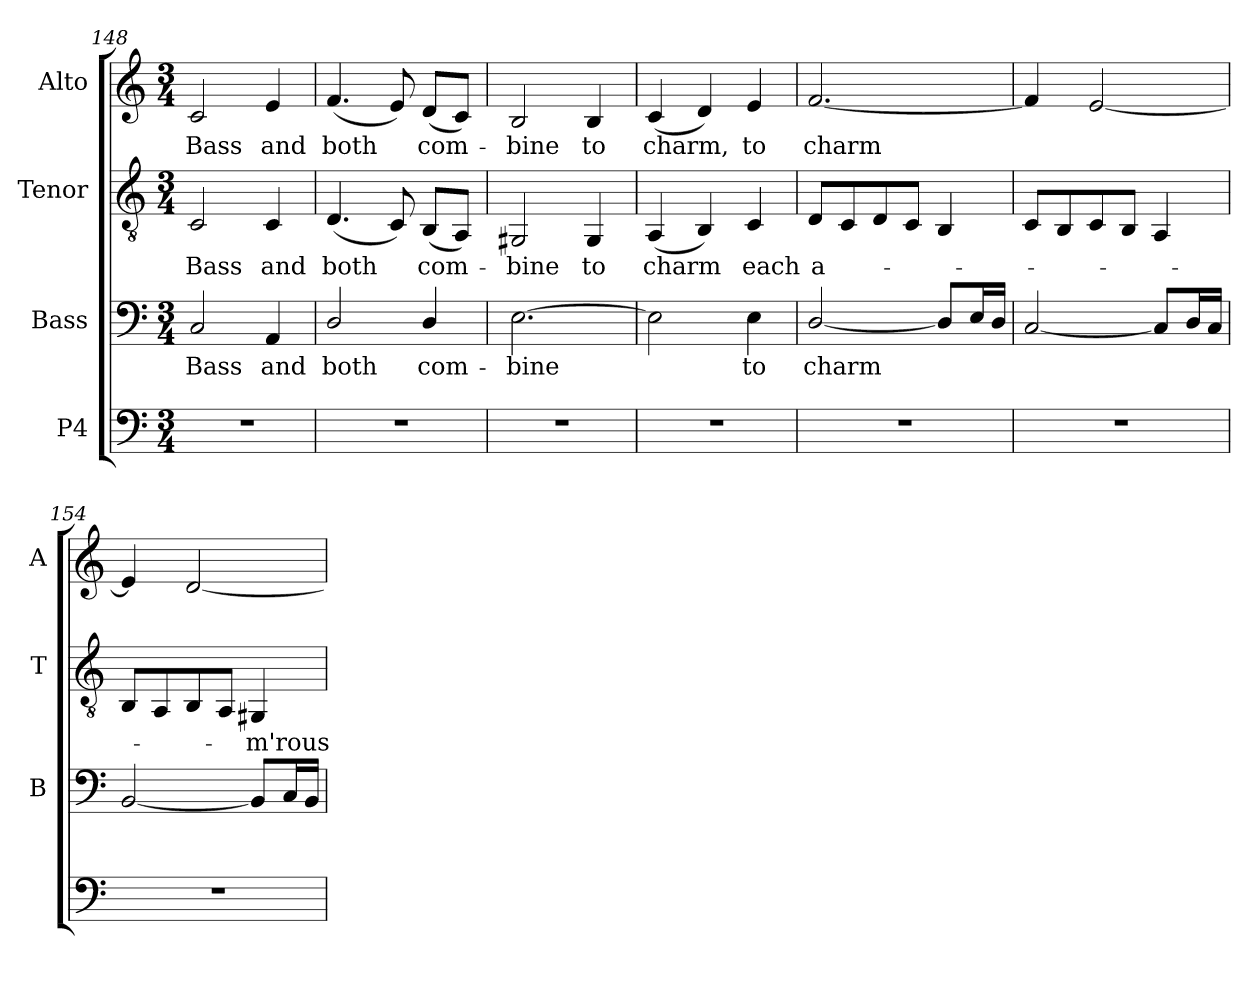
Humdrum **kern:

**kern	**kern	**text	**kern	**text	**kern	**text
*part4	*part3	*part3	*part2	*part2	*part1	*part1
*staff4	*staff3	*staff3	*staff2	*staff2	*staff1	*staff1
*I"P4	*I"Bass	*	*I"Tenor	*	*I"Alto	*
*	*I'B	*	*I'T	*	*I'A	*
*clefF4	*clefF4	*	*clefGv2	*	*clefG2	*
*k[]	*k[]	*	*k[]	*	*k[]	*
*a:	*a:	*	*a:	*	*a:	*
*M3/4	*M3/4	*	*M3/4	*	*M3/4	*
=148	=148	=148	=148	=148	=148	=148
!LO:N:vis=1	!	!	!	!	!	!
!	!	!LO:LY:b:color=#000000	!	!	!	!
!	!	!	!	!LO:LY:b:color=#000000	!	!
!	!	!	!	!	!	!LO:LY:b:color=#000000
2.r	2Ci/	Bass	2Ci/	Bass	2ci/	Bass
!	!	!LO:LY:b:color=#000000	!	!	!	!
!	!	!	!	!LO:LY:b:color=#000000	!	!
!	!	!	!	!	!	!LO:LY:b:color=#000000
.	4AAi/	and	4Ci/	and	4ei/	and
=149	=149	=149	=149	=149	=149	=149
!LO:N:vis=1	!	!	!	!	!	!
!	!	!LO:LY:b:color=#000000	!	!	!	!
!	!	!	!	!LO:LY:b:color=#000000	!	!
!	!	!	!	!	!	!LO:LY:b:color=#000000
2.r	2Di/	both	(4.Di/	both	(4.fi/	both
.	.	.	8Ci/)	.	8ei/)	.
!	!	!LO:LY:b:color=#000000	!	!	!	!
!	!	!	!	!LO:LY:b:color=#000000	!	!
!	!	!	!	!	!	!LO:LY:b:color=#000000
.	4Di/	com-	(8BBi/L	com-	(8di/L	com-
.	.	.	8AAi/J)	.	8ci/J)	.
=150	=150	=150	=150	=150	=150	=150
!LO:N:vis=1	!	!	!	!	!	!
!	!	!LO:LY:b:color=#000000	!	!	!	!
!	!	!	!	!LO:LY:b:color=#000000	!	!
!	!	!	!	!	!	!LO:LY:b:color=#000000
2.r	[>2.Ei\	-bine	2GG#Xi/	-bine	2Bi/	-bine
!	!	!	!	!LO:LY:b:color=#000000	!	!
!	!	!	!	!	!	!LO:LY:b:color=#000000
.	.	.	4GG#i/	to	4Bi/	to
!!LO:LB:g=z
=151	=151	=151	=151	=151	=151	=151
!LO:N:vis=1	!	!	!	!	!	!
!	!	!	!	!LO:LY:b:color=#000000	!	!
!	!	!	!	!	!	!LO:LY:b:color=#000000
2.r	2Ei\]	.	(4AAi/	charm	(4ci/	charm,
.	.	.	4BBi/)	.	4di/)	.
!	!	!LO:LY:b:color=#000000	!	!	!	!
!	!	!	!	!LO:LY:b:color=#000000	!	!
!	!	!	!	!	!	!LO:LY:b:color=#000000
.	4Ei\	to	4Ci/	each	4ei/	to
=152	=152	=152	=152	=152	=152	=152
!LO:N:vis=1	!	!	!	!	!	!
!	!	!LO:LY:b:color=#000000	!	!	!	!
!	!	!	!	!LO:LY:b:color=#000000	!	!
!	!	!	!	!	!	!LO:LY:b:color=#000000
2.r	[<2Di/	charm	8Di/L	a-	[<2.fi/	charm
.	.	.	8Ci/	.	.	.
.	.	.	8Di/	.	.	.
.	.	.	8Ci/J	.	.	.
.	8Di/L]	.	4BBi/	.	.	.
.	16Ei/L	.	.	.	.	.
.	16Di/JJ	.	.	.	.	.
=153	=153	=153	=153	=153	=153	=153
!LO:N:vis=1	!	!	!	!	!	!
2.r	[<2Ci/	.	8Ci/L	.	4fi/]	.
.	.	.	8BBi/	.	.	.
.	.	.	8Ci/	.	[<2ei/	.
.	.	.	8BBi/J	.	.	.
.	8Ci/L]	.	4AAi/	.	.	.
.	16Di/L	.	.	.	.	.
.	16Ci/JJ	.	.	.	.	.
=154	=154	=154	=154	=154	=154	=154
!LO:N:vis=1	!	!	!	!	!	!
2.r	[<2BBi/	.	8BBi/L	.	4ei/]	.
.	.	.	8AAi/	.	.	.
.	.	.	8BBi/	.	[<2di/	.
.	.	.	8AAi/J	.	.	.
!	!	!	!	!LO:LY:b:color=#000000	!	!
.	8BBi/L]	.	4GG#Xi/	-m'rous	.	.
.	16Ci/L	.	.	.	.	.
.	16BBi/JJ	.	.	.	.	.
=	=	=	=	=	=	=
*-	*-	*-	*-	*-	*-	*-
